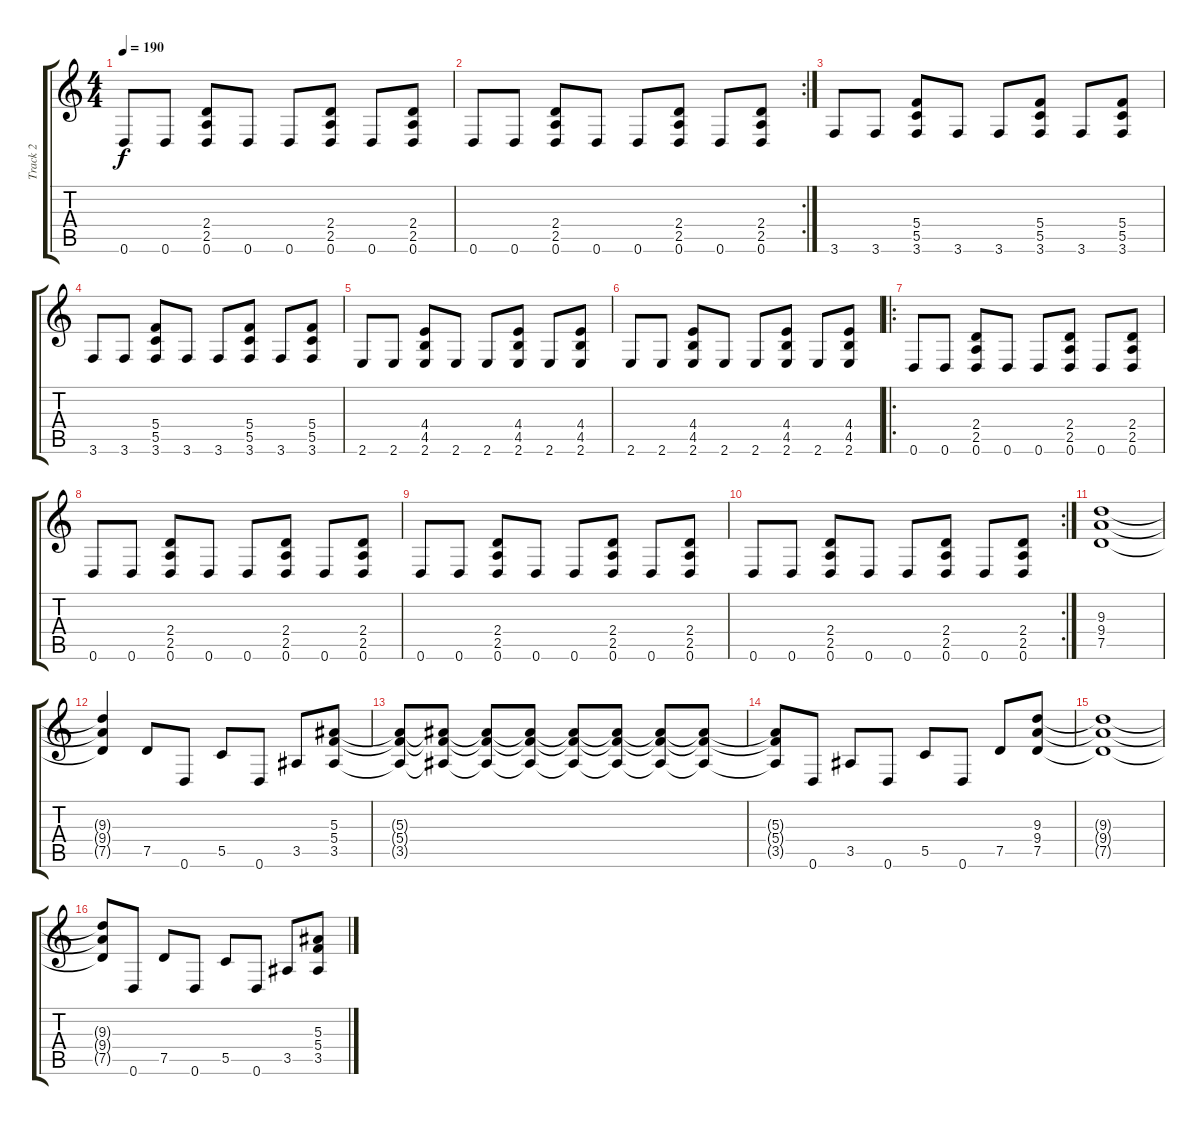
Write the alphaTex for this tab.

\track ("Track 2" "Track 2") {instrument distortionguitar}
\staff {score tabs}
\tuning (D4 A3 F3 C3 G2 D2) {hide}
\ts (4 4)
\tempo 190
\clef g2
\ks c
0.6.8{dy f} 0.6.8 (2.4 2.5 0.6).8 0.6.8 0.6.8 (2.4 2.5 0.6).8 0.6.8 (2.4 2.5 0.6).8 |
\rc 2
0.6.8 0.6.8 (2.4 2.5 0.6).8 0.6.8 0.6.8 (2.4 2.5 0.6).8 0.6.8 (2.4 2.5 0.6).8 |
3.6.8 3.6.8 (5.4 5.5 3.6).8 3.6.8 3.6.8 (5.4 5.5 3.6).8 3.6.8 (5.4 5.5 3.6).8 |
3.6.8 3.6.8 (5.4 5.5 3.6).8 3.6.8 3.6.8 (5.4 5.5 3.6).8 3.6.8 (5.4 5.5 3.6).8 |
2.6.8 2.6.8 (4.4 4.5 2.6).8 2.6.8 2.6.8 (4.4 4.5 2.6).8 2.6.8 (4.4 4.5 2.6).8 |
2.6.8 2.6.8 (4.4 4.5 2.6).8 2.6.8 2.6.8 (4.4 4.5 2.6).8 2.6.8 (4.4 4.5 2.6).8 |
\ro
0.6.8 0.6.8 (2.4 2.5 0.6).8 0.6.8 0.6.8 (2.4 2.5 0.6).8 0.6.8 (2.4 2.5 0.6).8 |
0.6.8 0.6.8 (2.4 2.5 0.6).8 0.6.8 0.6.8 (2.4 2.5 0.6).8 0.6.8 (2.4 2.5 0.6).8 |
0.6.8 0.6.8 (2.4 2.5 0.6).8 0.6.8 0.6.8 (2.4 2.5 0.6).8 0.6.8 (2.4 2.5 0.6).8 |
\rc 2
0.6.8 0.6.8 (2.4 2.5 0.6).8 0.6.8 0.6.8 (2.4 2.5 0.6).8 0.6.8 (2.4 2.5 0.6).8 |
(9.3 9.4 7.5).1 |
(9.3{t} 9.4{t} 7.5{t}).4 7.5.8 0.6.8 5.5.8 0.6.8 3.5.8 (5.3 5.4 3.5).8 |
(5.3{t} 5.4{t} 3.5{t}).8 (5.3{t} 5.4{t} 3.5{t}).8 (5.3{t} 5.4{t} 3.5{t}).8 (5.3{t} 5.4{t} 3.5{t}).8 (5.3{t} 5.4{t} 3.5{t}).8 (5.3{t} 5.4{t} 3.5{t}).8 (5.3{t} 5.4{t} 3.5{t}).8 (5.3{t} 5.4{t} 3.5{t}).8 |
(5.3{t} 5.4{t} 3.5{t}).8 0.6.8 3.5.8 0.6.8 5.5.8 0.6.8 7.5.8 (9.3 9.4 7.5).8 |
(9.3{t} 9.4{t} 7.5{t}).1 |
(9.3{t} 9.4{t} 7.5{t}).8 0.6.8 7.5.8 0.6.8 5.5.8 0.6.8 3.5.8 (5.3 5.4 3.5).8
